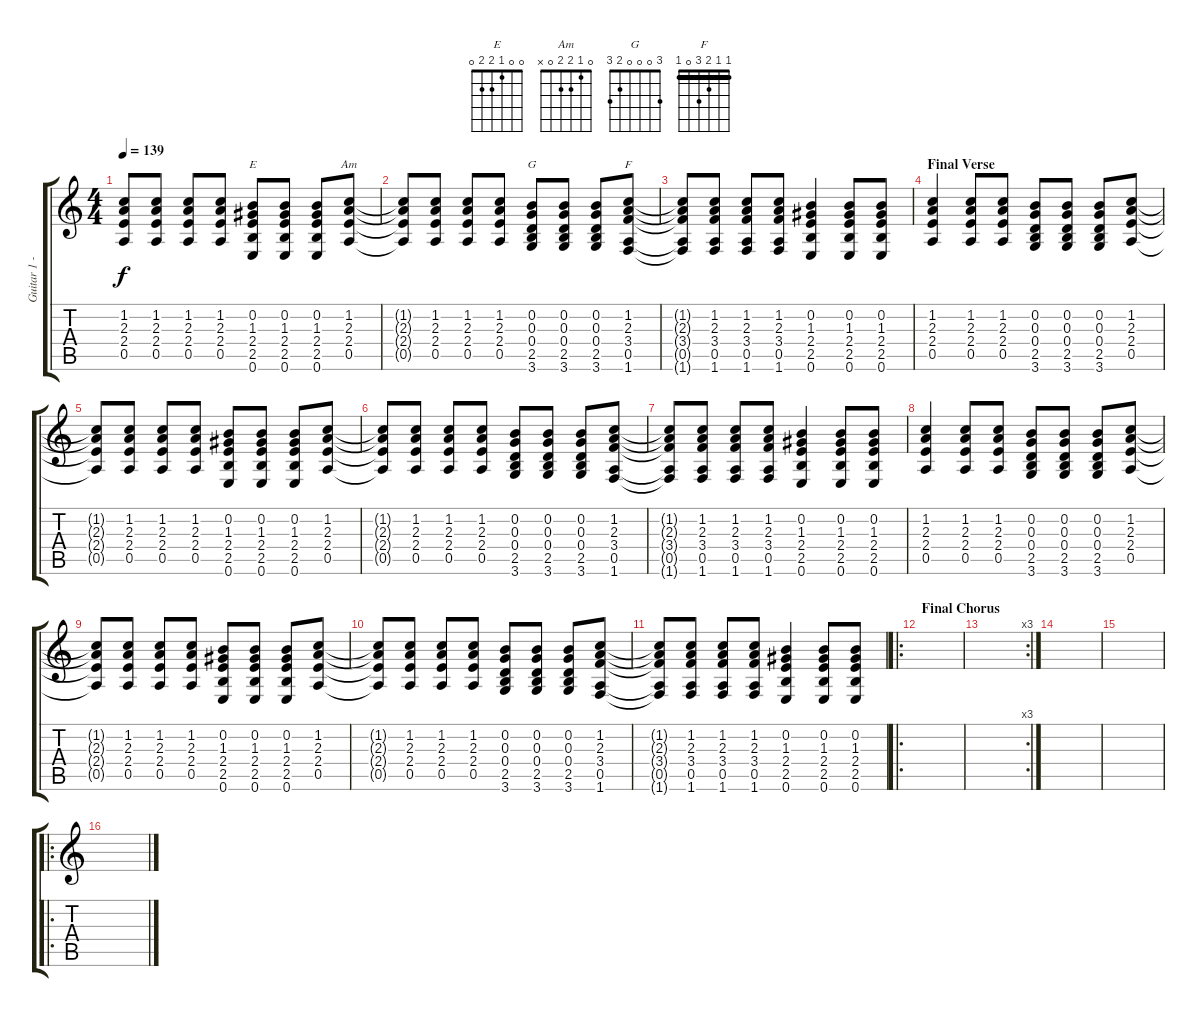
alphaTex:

\track ("Guitar 1 - Clean" "Guitar 1 -") {instrument electricguitarclean}
\staff {score tabs}
\tuning (E4 B3 G3 D3 A2 E2) {hide}
\chord ("E" 0 0 1 2 2 0)
\chord ("Am" 0 1 2 2 0 x)
\chord ("G" 3 0 0 0 2 3)
\chord ("F" 1 1 2 3 0 1) {barre 1}
\ts (4 4)
\tempo 139
\clef g2
\ks c
(1.2{t} 2.3{t} 2.4{t} 0.5{t}).8{dy f} (1.2 2.3 2.4 0.5).8 (1.2 2.3 2.4 0.5).8 (1.2 2.3 2.4 0.5).8 (0.2 1.3 2.4 2.5 0.6).8{ch "E"} (0.2 1.3 2.4 2.5 0.6).8 (0.2 1.3 2.4 2.5 0.6).8 (1.2 2.3 2.4 0.5).8{ch "Am"} |
(1.2{t} 2.3{t} 2.4{t} 0.5{t}).8 (1.2 2.3 2.4 0.5).8 (1.2 2.3 2.4 0.5).8 (1.2 2.3 2.4 0.5).8 (0.2 0.3 0.4 2.5 3.6).8{ch "G"} (0.2 0.3 0.4 2.5 3.6).8 (0.2 0.3 0.4 2.5 3.6).8 (1.2 2.3 3.4 0.5 1.6).8{ch "F"} |
(1.2{t} 2.3{t} 3.4{t} 0.5{t} 1.6{t}).8 (1.2 2.3 3.4 0.5 1.6).8 (1.2 2.3 3.4 0.5 1.6).8 (1.2 2.3 3.4 0.5 1.6).8 (0.2 1.3 2.4 2.5 0.6).4 (0.2 1.3 2.4 2.5 0.6).8 (0.2 1.3 2.4 2.5 0.6).8 |
\section ("" "Final Verse")
(1.2 2.3 2.4 0.5).4 (1.2 2.3 2.4 0.5).8 (1.2 2.3 2.4 0.5).8 (0.2 0.3 0.4 2.5 3.6).8 (0.2 0.3 0.4 2.5 3.6).8 (0.2 0.3 0.4 2.5 3.6).8 (1.2 2.3 2.4 0.5).8 |
(1.2{t} 2.3{t} 2.4{t} 0.5{t}).8 (1.2 2.3 2.4 0.5).8 (1.2 2.3 2.4 0.5).8 (1.2 2.3 2.4 0.5).8 (0.2 1.3 2.4 2.5 0.6).8 (0.2 1.3 2.4 2.5 0.6).8 (0.2 1.3 2.4 2.5 0.6).8 (1.2 2.3 2.4 0.5).8 |
(1.2{t} 2.3{t} 2.4{t} 0.5{t}).8 (1.2 2.3 2.4 0.5).8 (1.2 2.3 2.4 0.5).8 (1.2 2.3 2.4 0.5).8 (0.2 0.3 0.4 2.5 3.6).8 (0.2 0.3 0.4 2.5 3.6).8 (0.2 0.3 0.4 2.5 3.6).8 (1.2 2.3 3.4 0.5 1.6).8 |
(1.2{t} 2.3{t} 3.4{t} 0.5{t} 1.6{t}).8 (1.2 2.3 3.4 0.5 1.6).8 (1.2 2.3 3.4 0.5 1.6).8 (1.2 2.3 3.4 0.5 1.6).8 (0.2 1.3 2.4 2.5 0.6).4 (0.2 1.3 2.4 2.5 0.6).8 (0.2 1.3 2.4 2.5 0.6).8 |
(1.2 2.3 2.4 0.5).4 (1.2 2.3 2.4 0.5).8 (1.2 2.3 2.4 0.5).8 (0.2 0.3 0.4 2.5 3.6).8 (0.2 0.3 0.4 2.5 3.6).8 (0.2 0.3 0.4 2.5 3.6).8 (1.2 2.3 2.4 0.5).8 |
(1.2{t} 2.3{t} 2.4{t} 0.5{t}).8 (1.2 2.3 2.4 0.5).8 (1.2 2.3 2.4 0.5).8 (1.2 2.3 2.4 0.5).8 (0.2 1.3 2.4 2.5 0.6).8 (0.2 1.3 2.4 2.5 0.6).8 (0.2 1.3 2.4 2.5 0.6).8 (1.2 2.3 2.4 0.5).8 |
(1.2{t} 2.3{t} 2.4{t} 0.5{t}).8 (1.2 2.3 2.4 0.5).8 (1.2 2.3 2.4 0.5).8 (1.2 2.3 2.4 0.5).8 (0.2 0.3 0.4 2.5 3.6).8 (0.2 0.3 0.4 2.5 3.6).8 (0.2 0.3 0.4 2.5 3.6).8 (1.2 2.3 3.4 0.5 1.6).8 |
(1.2{t} 2.3{t} 3.4{t} 0.5{t} 1.6{t}).8 (1.2 2.3 3.4 0.5 1.6).8 (1.2 2.3 3.4 0.5 1.6).8 (1.2 2.3 3.4 0.5 1.6).8 (0.2 1.3 2.4 2.5 0.6).4 (0.2 1.3 2.4 2.5 0.6).8 (0.2 1.3 2.4 2.5 0.6).8 |
\ro
\section ("" "Final Chorus")
|
\rc 3
|
|
|
\ro
